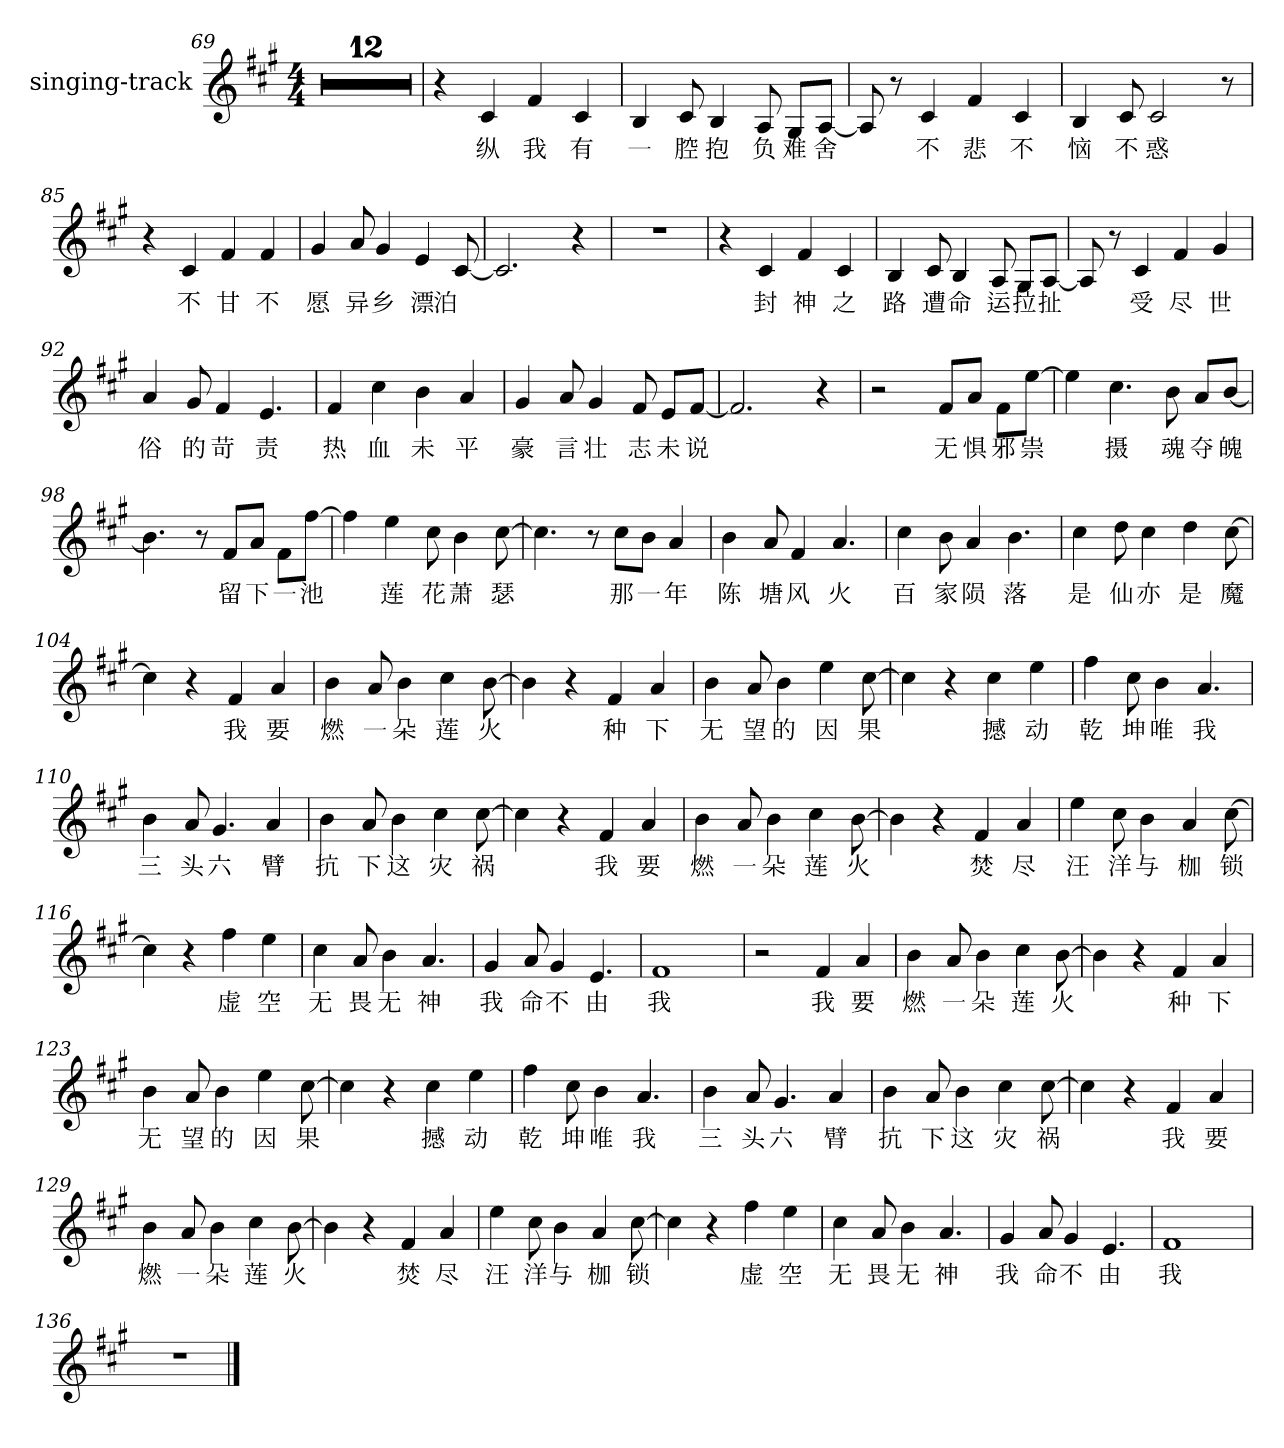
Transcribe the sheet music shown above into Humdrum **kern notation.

**kern	**text
*part1	*part1
*staff1	*staff1
*I"singing-track	*
*clefG2	*
*k[f#c#g#]	*
*f#:	*
*M4/4	*
=69	=69
1r	.
=70	=70
1r	.
=71	=71
1r	.
=72	=72
1r	.
=73	=73
1r	.
=74	=74
1r	.
=75	=75
1r	.
=76	=76
1r	.
=77	=77
1r	.
=78	=78
1r	.
=79	=79
1r	.
=80	=80
1r	.
=81	=81
4r	.
4c#	纵
4f#	我
4c#	有
=82	=82
4B	一
8c#	腔
4B	抱
8A	负
8G#/L	难
[8A/J	舍
=83	=83
8A]	.
8r	.
4c#	不
4f#	悲
4c#	不
=84	=84
4B	恼
8c#	不
2c#	惑
8r	.
=85	=85
4r	.
4c#	不
4f#	甘
4f#	不
=86	=86
4g#	愿
8a	异
4g#	乡
4e	漂
[8c#	泊
=87	=87
2.c#]	.
4r	.
=88	=88
1r	.
=89	=89
4r	.
4c#	封
4f#	神
4c#	之
=90	=90
4B	路
8c#	遭
4B	命
8A	运
8G#/L	拉
[8A/J	扯
=91	=91
8A]	.
8r	.
4c#	受
4f#	尽
4g#	世
=92	=92
4a	俗
8g#	的
4f#	苛
4.e	责
=93	=93
4f#	热
4cc#	血
4b	未
4a	平
=94	=94
4g#	豪
8a	言
4g#	壮
8f#	志
8e/L	未
[8f#/J	说
=95	=95
2.f#]	.
4r	.
=96	=96
2r	.
8f#/L	无
8a/J	惧
8f#\L	邪
[8ee\J	祟
=97	=97
4ee]	.
4.cc#	摄
8b	魂
8a/L	夺
[8b/J	魄
=98	=98
4.b]	.
8r	.
8f#/L	留
8a/J	下
8f#\L	一
[8ff#\J	池
=99	=99
4ff#]	.
4ee	莲
8cc#	花
4b	萧
[8cc#	瑟
=100	=100
4.cc#]	.
8r	.
8cc#\L	那
8b\J	一
4a	年
=101	=101
4b	陈
8a	塘
4f#	风
4.a	火
=102	=102
4cc#	百
8b	家
4a	陨
4.b	落
=103	=103
4cc#	是
8dd	仙
4cc#	亦
4dd	是
[8cc#	魔
=104	=104
4cc#]	.
4r	.
4f#	我
4a	要
=105	=105
4b	燃
8a	一
4b	朵
4cc#	莲
[8b	火
=106	=106
4b]	.
4r	.
4f#	种
4a	下
=107	=107
4b	无
8a	望
4b	的
4ee	因
[8cc#	果
=108	=108
4cc#]	.
4r	.
4cc#	撼
4ee	动
=109	=109
4ff#	乾
8cc#	坤
4b	唯
4.a	我
=110	=110
4b	三
8a	头
4.g#	六
4a	臂
=111	=111
4b	抗
8a	下
4b	这
4cc#	灾
[8cc#	祸
=112	=112
4cc#]	.
4r	.
4f#	我
4a	要
=113	=113
4b	燃
8a	一
4b	朵
4cc#	莲
[8b	火
=114	=114
4b]	.
4r	.
4f#	焚
4a	尽
=115	=115
4ee	汪
8cc#	洋
4b	与
4a	枷
[8cc#	锁
=116	=116
4cc#]	.
4r	.
4ff#	虚
4ee	空
=117	=117
4cc#	无
8a	畏
4b	无
4.a	神
=118	=118
4g#	我
8a	命
4g#	不
4.e	由
=119	=119
1f#	我
=120	=120
2r	.
4f#	我
4a	要
=121	=121
4b	燃
8a	一
4b	朵
4cc#	莲
[8b	火
=122	=122
4b]	.
4r	.
4f#	种
4a	下
=123	=123
4b	无
8a	望
4b	的
4ee	因
[8cc#	果
=124	=124
4cc#]	.
4r	.
4cc#	撼
4ee	动
=125	=125
4ff#	乾
8cc#	坤
4b	唯
4.a	我
=126	=126
4b	三
8a	头
4.g#	六
4a	臂
=127	=127
4b	抗
8a	下
4b	这
4cc#	灾
[8cc#	祸
=128	=128
4cc#]	.
4r	.
4f#	我
4a	要
=129	=129
4b	燃
8a	一
4b	朵
4cc#	莲
[8b	火
=130	=130
4b]	.
4r	.
4f#	焚
4a	尽
=131	=131
4ee	汪
8cc#	洋
4b	与
4a	枷
[8cc#	锁
=132	=132
4cc#]	.
4r	.
4ff#	虚
4ee	空
=133	=133
4cc#	无
8a	畏
4b	无
4.a	神
=134	=134
4g#	我
8a	命
4g#	不
4.e	由
=135	=135
1f#	我
=136	=136
1r	.
==	==
*-	*-
